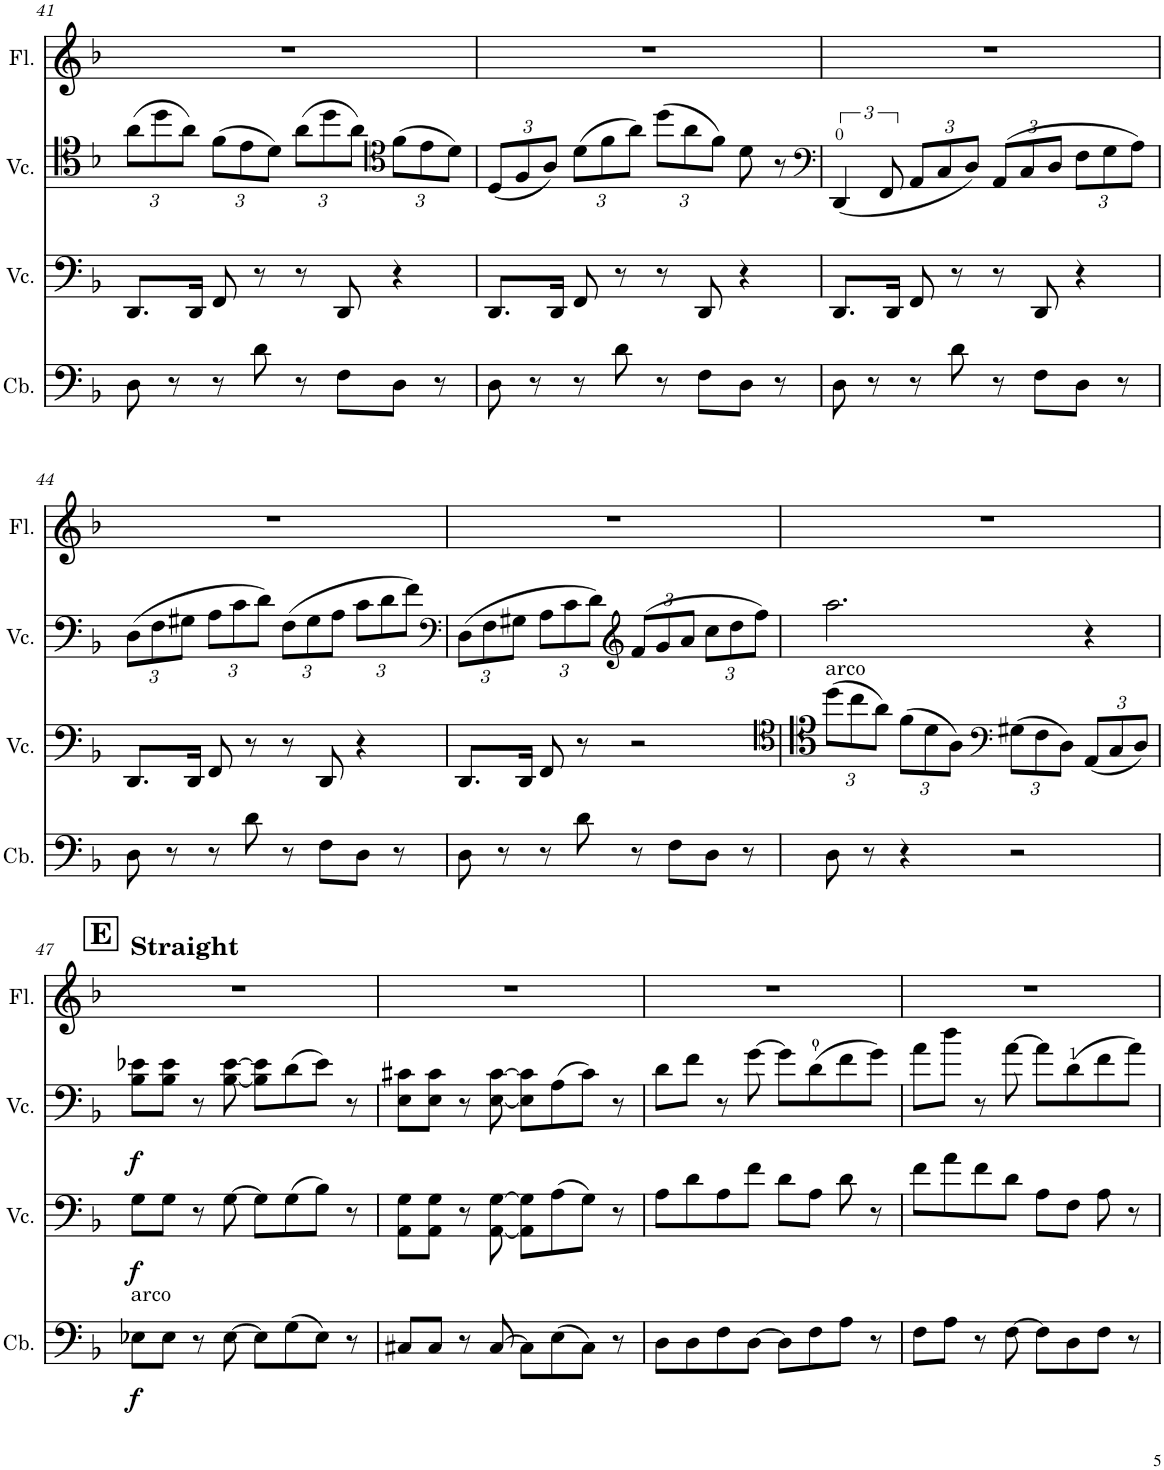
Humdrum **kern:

**kern	**dynam	**kern	**dynam	**kern	**dynam	**kern
*part4	*part4	*part3	*part3	*part2	*part2	*part1
*staff4	*staff4	*staff3	*staff3	*staff2	*staff2	*staff1
*I"Contrabass	*	*I"Violoncello	*	*I"Violoncello	*	*I"Flute
*I'Cb.	*	*I'Vc.	*	*I'Vc.	*	*I'Fl.
!!LO:PB:g=z
*clefF4	*	*clefF4	*	*clefF4	*	*clefG2
*Trd7c12	*	*	*	*	*	*
*k[b-]	*	*k[b-]	*	*k[b-]	*	*k[b-]
*M4/4	*	*M4/4	*	*M4/4	*	*M4/4
*	*	*	*	*Xbrackettup	*	*
=41	=41	=41	=41	=41	=41	=41
8D\	.	8.DD/L	.	(12a\L	.	1r
.	.	.	.	12dd\	.	.
8r	.	.	.	.	.	.
.	.	.	.	12a\J)	.	.
.	.	16DD/Jk	.	.	.	.
8r	.	8FF/	.	(12f\L	.	.
.	.	.	.	12e\	.	.
8d\	.	8r	.	.	.	.
.	.	.	.	12d\J)	.	.
8r	.	8r	.	(12a\L	.	.
.	.	.	.	12dd\	.	.
8F\L	.	8DD/	.	.	.	.
.	.	.	.	12a\J)	.	.
*	*	*	*	*clefC4	*	*
8D\J	.	4r	.	(12f\L	.	.
.	.	.	.	12e\	.	.
8r	.	.	.	.	.	.
.	.	.	.	12d\J)	.	.
=42	=42	=42	=42	=42	=42	=42
8D\	.	8.DD/L	.	(12D/L	.	1r
.	.	.	.	12F/	.	.
8r	.	.	.	.	.	.
.	.	.	.	12A/J)	.	.
.	.	16DD/Jk	.	.	.	.
8r	.	8FF/	.	(12d\L	.	.
.	.	.	.	12f\	.	.
8d\	.	8r	.	.	.	.
.	.	.	.	12a\J)	.	.
8r	.	8r	.	(12dd\L	.	.
.	.	.	.	12a\	.	.
8F\L	.	8DD/	.	.	.	.
.	.	.	.	12f\J)	.	.
8D\J	.	4r	.	8d\	.	.
8r	.	.	.	8r	.	.
=43	=43	=43	=43	=43	=43	=43
*	*	*	*	*clefF4	*	*
*	*	*	*	*brackettup	*	*
8D\	.	8.DD/L	.	(6DD/	.	1r
8r	.	.	.	.	.	.
.	.	.	.	12FF/	.	.
.	.	16DD/Jk	.	.	.	.
*	*	*	*	*Xbrackettup	*	*
8r	.	8FF/	.	12AA/L	.	.
.	.	.	.	12C/	.	.
8d\	.	8r	.	.	.	.
.	.	.	.	12D/J)	.	.
8r	.	8r	.	(12AA/L	.	.
.	.	.	.	12C/	.	.
8F\L	.	8DD/	.	.	.	.
.	.	.	.	12D/J	.	.
8D\J	.	4r	.	12F\L	.	.
.	.	.	.	12G\	.	.
8r	.	.	.	.	.	.
.	.	.	.	12A\J)	.	.
!!LO:LB:g=z
=44	=44	=44	=44	=44	=44	=44
8D\	.	8.DD/L	.	(12D\L	.	1r
.	.	.	.	12F\	.	.
8r	.	.	.	.	.	.
.	.	.	.	12G#X\J	.	.
.	.	16DD/Jk	.	.	.	.
8r	.	8FF/	.	12A\L	.	.
.	.	.	.	12c\	.	.
8d\	.	8r	.	.	.	.
.	.	.	.	12d\J)	.	.
8r	.	8r	.	(12F\L	.	.
.	.	.	.	12G#\	.	.
8F\L	.	8DD/	.	.	.	.
.	.	.	.	12A\J	.	.
8D\J	.	4r	.	12c\L	.	.
.	.	.	.	12d\	.	.
8r	.	.	.	.	.	.
.	.	.	.	12f\J)	.	.
=45	=45	=45	=45	=45	=45	=45
*	*	*	*	*clefF4	*	*
8D\	.	8.DD/L	.	(12D\L	.	1r
.	.	.	.	12F\	.	.
8r	.	.	.	.	.	.
.	.	.	.	12G#X\J	.	.
.	.	16DD/Jk	.	.	.	.
8r	.	8FF/	.	12A\L	.	.
.	.	.	.	12c\	.	.
8d\	.	8r	.	.	.	.
.	.	.	.	12d\J)	.	.
*	*	*	*	*clefG2	*	*
8r	.	2r	.	(12f/L	.	.
.	.	.	.	12g/	.	.
8F\L	.	.	.	.	.	.
.	.	.	.	12a/J	.	.
8D\J	.	.	.	12cc\L	.	.
.	.	.	.	12dd\	.	.
8r	.	.	.	.	.	.
.	.	.	.	12ff\J)	.	.
=46	=46	=46	=46	=46	=46	=46
*	*	*clefC4	*	*	*	*
*	*	*Xbrackettup	*	*	*	*
!	!	!LO:TX:a:t=arco	!	!	!	!
8D\	.	(12dd\L	.	2.aa\	.	1r
.	.	12cc\	.	.	.	.
8r	.	.	.	.	.	.
.	.	12a\J)	.	.	.	.
4r	.	(12f\L	.	.	.	.
.	.	12d\	.	.	.	.
.	.	12A\J)	.	.	.	.
*	*	*clefF4	*	*	*	*
2r	.	(12G#X\L	.	.	.	.
.	.	12F\	.	.	.	.
.	.	12D\J)	.	.	.	.
.	.	(12AA/L	.	4r	.	.
.	.	12C/	.	.	.	.
.	.	12D/J)	.	.	.	.
!!LO:LB:g=z
!!LO:REH:place=s1:a:B:cj:fs=14:t=E
=47	=47	=47	=47	=47	=47	=47
!	!	!	!	!	!	!LO:TX:a:B:t=Straight
!LO:TX:a:t=arco	!	!	!	!	!	!
!	!LO:DY:b	!	!LO:DY:b	!	!LO:DY:b	!
8E-X\L	f	8G\L	f	8B-\ 8e-X\L	f	1r
8E-\J	.	8G\J	.	8B-\ 8e-\J	.	.
8r	.	8r	.	8r	.	.
[8E-\	.	[8G\	.	[8B-\ [8e-\	.	.
8E-\L]	.	8G\L]	.	8B-\] 8e-\]L	.	.
(8G\	.	(8G\	.	(8d\	.	.
8E-\J)	.	8B-\J)	.	8e-\J)	.	.
8r	.	8r	.	8r	.	.
=48	=48	=48	=48	=48	=48	=48
8C#X/L	.	8AA\ 8G\L	.	8E\ 8c#X\L	.	1r
8C#/J	.	8AA\ 8G\J	.	8E\ 8c#\J	.	.
8r	.	8r	.	8r	.	.
[8C#/	.	[8AA\ [8G\	.	[8E\ [8c#\	.	.
8C#\L]	.	8AA\] 8G\]L	.	8E\] 8c#\]L	.	.
(8E\	.	(8A\	.	(8A\	.	.
8C#\J)	.	8G\J)	.	8c#\J)	.	.
8r	.	8r	.	8r	.	.
=49	=49	=49	=49	=49	=49	=49
8D\L	.	8A\L	.	8d\L	.	1r
8D\	.	8d\	.	8f\J	.	.
8F\	.	8A\	.	8r	.	.
[8D\J	.	8f\J	.	[8g\	.	.
8D\L]	.	8d\L	.	8g\L]	.	.
8F\	.	8A\J	.	(8d\	.	.
8A\J	.	8d\	.	8f\	.	.
8r	.	8r	.	8g\J)	.	.
=50	=50	=50	=50	=50	=50	=50
8F\L	.	8f\L	.	8a\L	.	1r
8A\J	.	8a\	.	8dd\J	.	.
8r	.	8f\	.	8r	.	.
[8F\	.	8d\J	.	[8a\	.	.
8F\L]	.	8A\L	.	8a\L]	.	.
8D\	.	8F\J	.	(8d\	.	.
8F\J	.	8A\	.	8f\	.	.
8r	.	8r	.	8a\J)	.	.
=	=	=	=	=	=	=
*-	*-	*-	*-	*-	*-	*-
